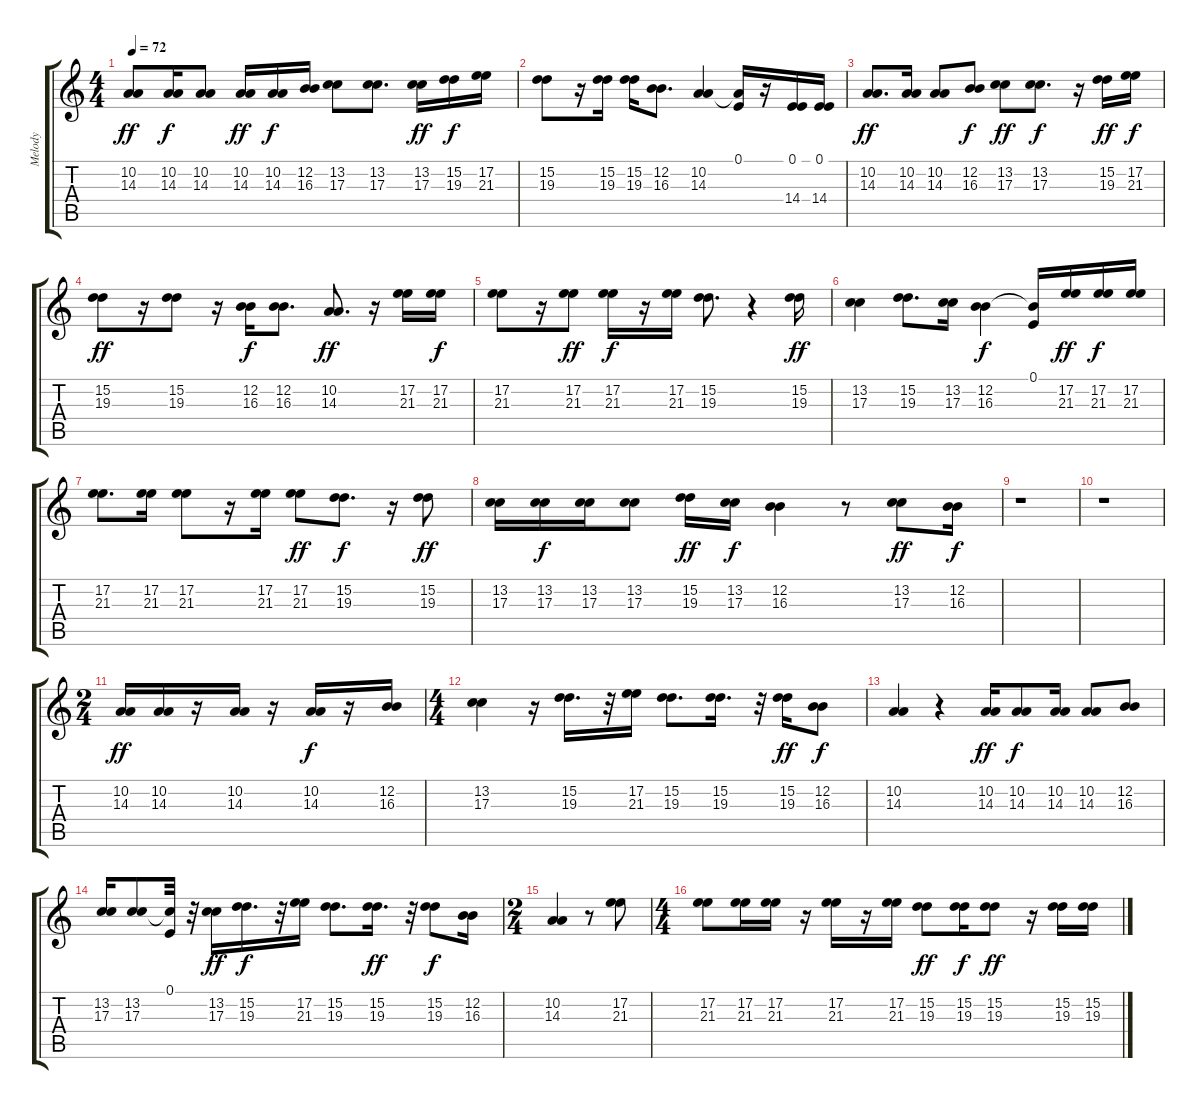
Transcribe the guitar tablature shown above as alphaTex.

\track ("Melody" "Melody") {instrument synthvoice}
\staff {score tabs}
\tuning (E4 B3 G3 D3 A2 E2) {hide}
\ts (4 4)
\tempo 72
\clef g2
\ks c
(10.2 14.3).8{dy ff} (10.2 14.3).16{dy f} (10.2 14.3).8 (10.2 14.3).16{dy ff} (10.2 14.3).16{dy f} (12.2 16.3).16 (13.2 17.3).8 (13.2 17.3).8{d} (13.2 17.3).16{dy ff} (15.2 19.3).16{dy f} (17.2 21.3).16 |
(15.2 19.3).8 r.16 (15.2 19.3).16 (15.2 19.3).16 (12.2 16.3).8{d} (10.2 14.3).4 (0.1{t} 14.3{t}).16 r.16 (0.1 14.4).16 (0.1 14.4).16 |
(10.2 14.3).8{d dy ff} (10.2 14.3).16 (10.2 14.3).8 (12.2 16.3).8{dy f} (13.2 17.3).8{dy ff} (13.2 17.3).8{d dy f} r.16 (15.2 19.3).16{dy ff} (17.2 21.3).16{dy f} |
(15.2 19.3).8{dy ff} r.16 (15.2 19.3).8 r.16 (12.2 16.3).16{dy f} (12.2 16.3).8{d} (10.2 14.3).8{d dy ff} r.16 (17.2 21.3).16 (17.2 21.3).16{dy f} |
(17.2 21.3).8 r.16 (17.2 21.3).8{dy ff} (17.2 21.3).16{dy f} r.16 (17.2 21.3).16 (15.2 19.3).8{d} r.4 (15.2 19.3).16{dy ff} |
(13.2 17.3).4 (15.2 19.3).8{d} (13.2 17.3).16 (12.2 16.3).4{dy f} (0.1 16.3{t}).16 (17.2 21.3).16{dy ff} (17.2 21.3).16{dy f} (17.2 21.3).16 |
(17.2 21.3).8{d} (17.2 21.3).16 (17.2 21.3).8 r.16 (17.2 21.3).16 (17.2 21.3).8{dy ff} (15.2 19.3).8{d dy f} r.16 (15.2 19.3).8{dy ff} |
(13.2 17.3).16 (13.2 17.3).16{dy f} (13.2 17.3).16 (13.2 17.3).8 (15.2 19.3).16{dy ff} (13.2 17.3).16{dy f} (12.2 16.3).4 r.8 (13.2 17.3).8{dy ff} (12.2 16.3).16{dy f} |
r.1 |
r.1 |
\ts (2 4)
(10.2 14.3).16{dy ff} (10.2 14.3).16 r.16 (10.2 14.3).16 r.16 (10.2 14.3).16{dy f} r.16 (12.2 16.3).16 |
\ts (4 4)
(13.2 17.3).4 r.16 (15.2 19.3).16{d} r.32 (17.2 21.3).16 (15.2 19.3).8{d} (15.2 19.3).16{d} r.32 (15.2 19.3).16{dy ff} (12.2 16.3).8{dy f} |
(10.2 14.3).4 r.4 (10.2 14.3).16{dy ff} (10.2 14.3).8{dy f} (10.2 14.3).16 (10.2 14.3).8 (12.2 16.3).8 |
(13.2 17.3).16 (13.2 17.3).8 (0.1 17.3{t}).32 r.32 (13.2 17.3).16{dy ff} (15.2 19.3).16{d dy f} r.32 (17.2 21.3).16 (15.2 19.3).8{d} (15.2 19.3).16{d dy ff} r.32 (15.2 19.3).8{dy f} (12.2 16.3).16 |
\ts (2 4)
(10.2 14.3).4 r.8 (17.2 21.3).8 |
\ts (4 4)
(17.2 21.3).8 (17.2 21.3).16 (17.2 21.3).16 r.16 (17.2 21.3).16 r.16 (17.2 21.3).16 (15.2 19.3).8{dy ff} (15.2 19.3).16{dy f} (15.2 19.3).8{dy ff} r.16 (15.2 19.3).16 (15.2 19.3).16
